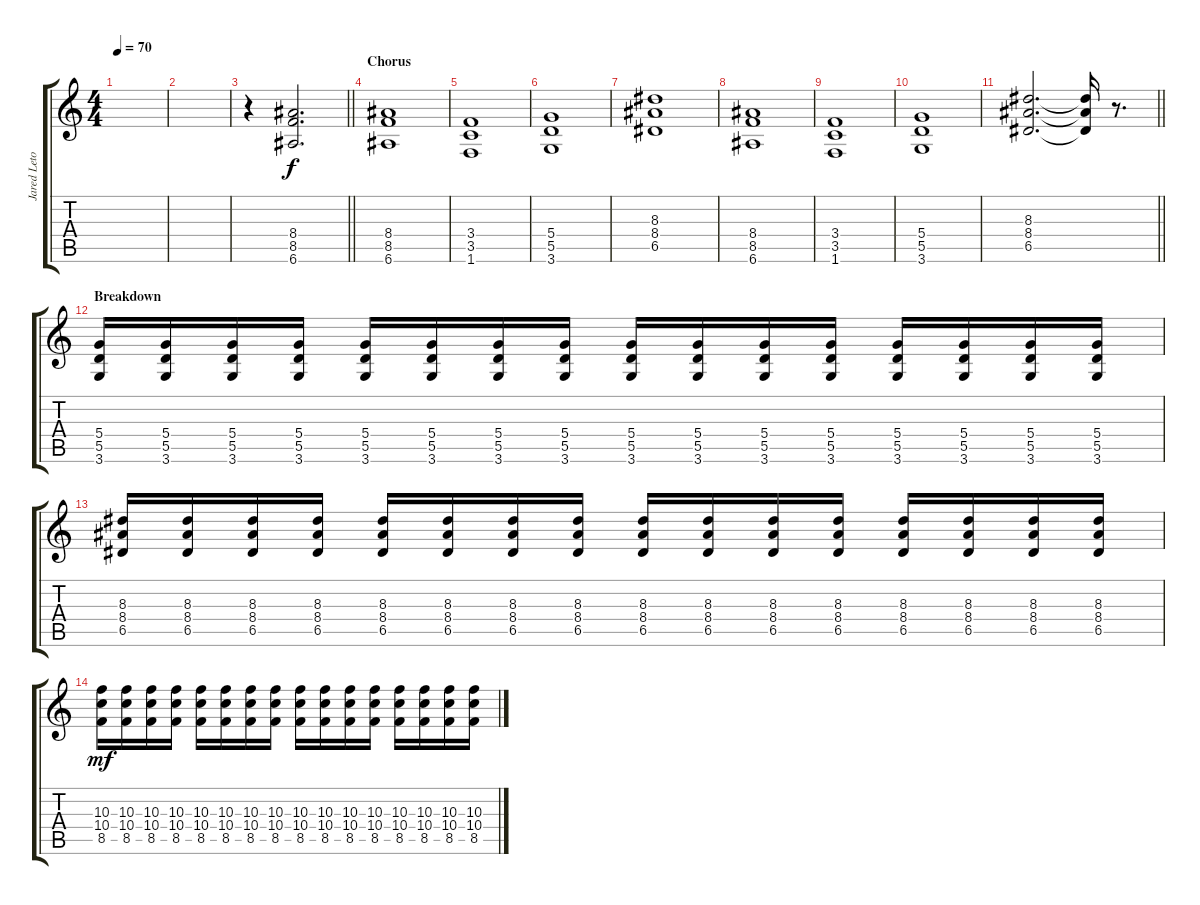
\track ("Jared Leto (Rhythm Guitar)" "Jared Leto") {instrument electricguitarclean}
\staff {score tabs}
\tuning (E4 B3 G3 D3 A2 E2) {hide}
\ts (4 4)
\tempo 70
\clef g2
\ks c
|
|
\barLineRight lightlight
r.4 (8.4 8.5 6.6).2{d} |
\section ("" "Chorus")
(8.4 8.5 6.6).1 |
(3.4 3.5 1.6).1 |
(5.4 5.5 3.6).1 |
(8.3 8.4 6.5).1 |
(8.4 8.5 6.6).1 |
(3.4 3.5 1.6).1 |
(5.4 5.5 3.6).1 |
\barLineRight lightlight
(8.3 8.4 6.5).2{d} (8.3{t} 8.4{t} 6.5{t}).16 r.8{d} |
\section ("" "Breakdown")
(5.4 5.5 3.6).16 (5.4 5.5 3.6).16 (5.4 5.5 3.6).16 (5.4 5.5 3.6).16 (5.4 5.5 3.6).16 (5.4 5.5 3.6).16 (5.4 5.5 3.6).16 (5.4 5.5 3.6).16 (5.4 5.5 3.6).16 (5.4 5.5 3.6).16 (5.4 5.5 3.6).16 (5.4 5.5 3.6).16 (5.4 5.5 3.6).16 (5.4 5.5 3.6).16 (5.4 5.5 3.6).16 (5.4 5.5 3.6).16 |
(8.3 8.4 6.5).16 (8.3 8.4 6.5).16 (8.3 8.4 6.5).16 (8.3 8.4 6.5).16 (8.3 8.4 6.5).16 (8.3 8.4 6.5).16 (8.3 8.4 6.5).16 (8.3 8.4 6.5).16 (8.3 8.4 6.5).16 (8.3 8.4 6.5).16 (8.3 8.4 6.5).16 (8.3 8.4 6.5).16 (8.3 8.4 6.5).16 (8.3 8.4 6.5).16 (8.3 8.4 6.5).16 (8.3 8.4 6.5).16 |
(10.3 10.4 8.5).16{dy mf} (10.3 10.4 8.5).16 (10.3 10.4 8.5).16 (10.3 10.4 8.5).16 (10.3 10.4 8.5).16 (10.3 10.4 8.5).16 (10.3 10.4 8.5).16 (10.3 10.4 8.5).16 (10.3 10.4 8.5).16 (10.3 10.4 8.5).16 (10.3 10.4 8.5).16 (10.3 10.4 8.5).16 (10.3 10.4 8.5).16 (10.3 10.4 8.5).16 (10.3 10.4 8.5).16 (10.3 10.4 8.5).16
